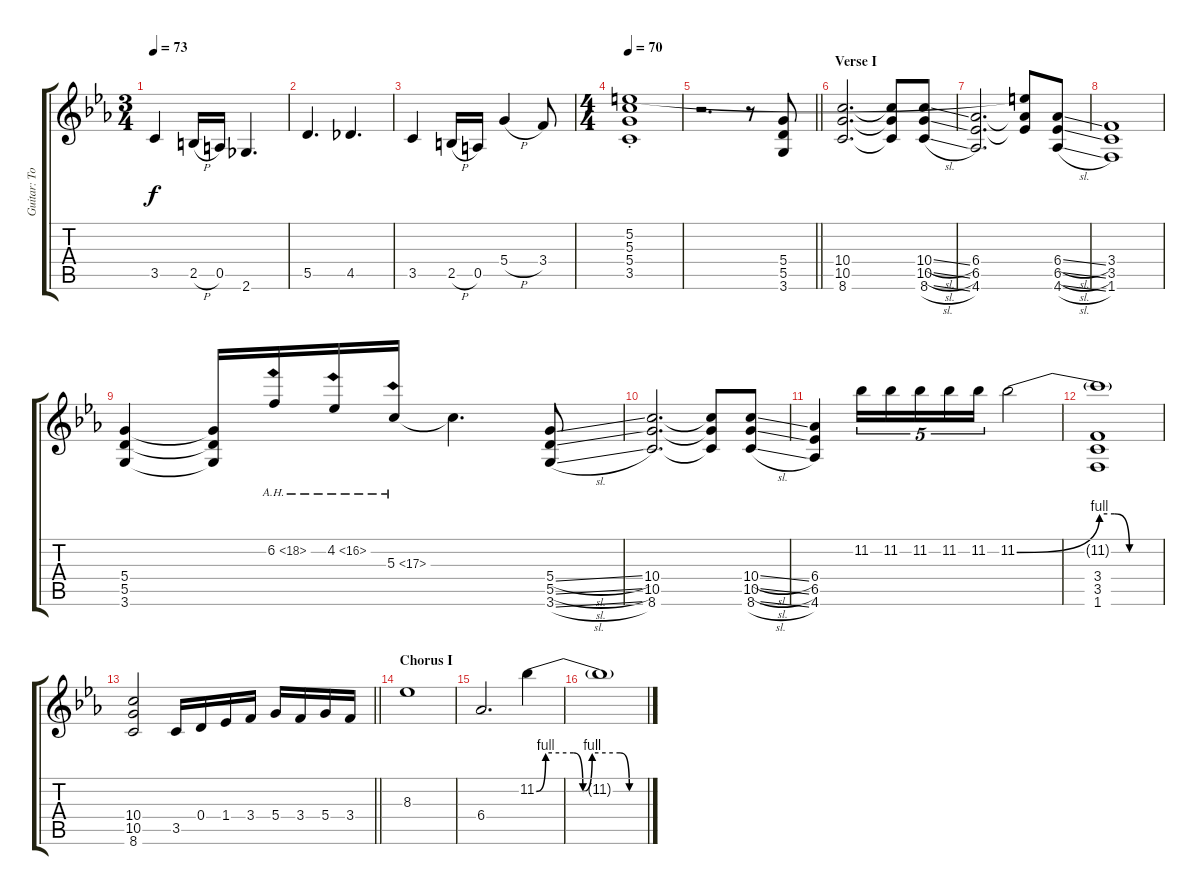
\track ("Guitar: Tony" "Guitar: To") {instrument distortionguitar}
\staff {score tabs}
\tuning (E4 B3 G3 D3 A2 E2) {hide}
\ts (3 4)
\tempo 73
\clef g2
\ks eb
3.5.4{dy f} 2.5{h}.16 0.5.16 2.6.4{d} |
5.5.4{d} 4.5.4{d} |
3.5.4 2.5{h}.16 0.5.16 5.4{h}.4 3.4.8 |
\ts (4 4)
\tempo 70
(5.2 5.3{st} 5.4{st} 3.5).1 |
\barLineRight lightlight
r.2{d} r.8 (5.4 5.5 3.6).8 |
\section ("" "Verse I")
(10.4 10.5 8.6).2{d} (10.4{t} 10.5{t} 8.6{t}).8 (10.4{sl} 10.5{sl} 8.6{sl}).8 |
(6.4 6.5 4.6).2{d} (5.2{t} 6.4{t} 6.5{t}).8 (6.4{sl} 6.5{sl} 4.6{sl}).8 |
(3.4 3.5 1.6).1 |
(5.4 5.5 3.6).4 (5.4{t} 5.5{t} 3.6{t}).16 6.2{ah 12}.16 4.2{ah 12}.16 5.3{ah 12}.16 5.3{t}.4{d} (5.4{sl} 5.5{sl} 3.6{sl}).8 |
(10.4 10.5 8.6).2{d} (10.4{t} 10.5{t} 8.6{t}).8 (10.4{sl} 10.5{sl} 8.6{sl}).8 |
(6.4 6.5 4.6).4 11.2.16{tu (5 4)} 11.2.16{tu (5 4)} 11.2.16{tu (5 4)} 11.2.16{tu (5 4)} 11.2.16{tu (5 4)} 11.2{be (bend 0 0 60 4)}.2 |
(11.2{be (custom 0 4 15 4 30 0 60 0) t} 3.4 3.5 1.6).1 |
\barLineRight lightlight
(10.4 10.5 8.6).2 3.5.16 0.4.16 1.4.16 3.4.16 5.4.16 3.4.16 5.4.16 3.4.16 |
\section ("" "Chorus I")
8.3.1 |
6.4.2{d} 11.2{be (custom 0 0 5 4 20 4 25 0 30 4 45 4 50 0 60 0)}.4 |
11.2{t}.1
